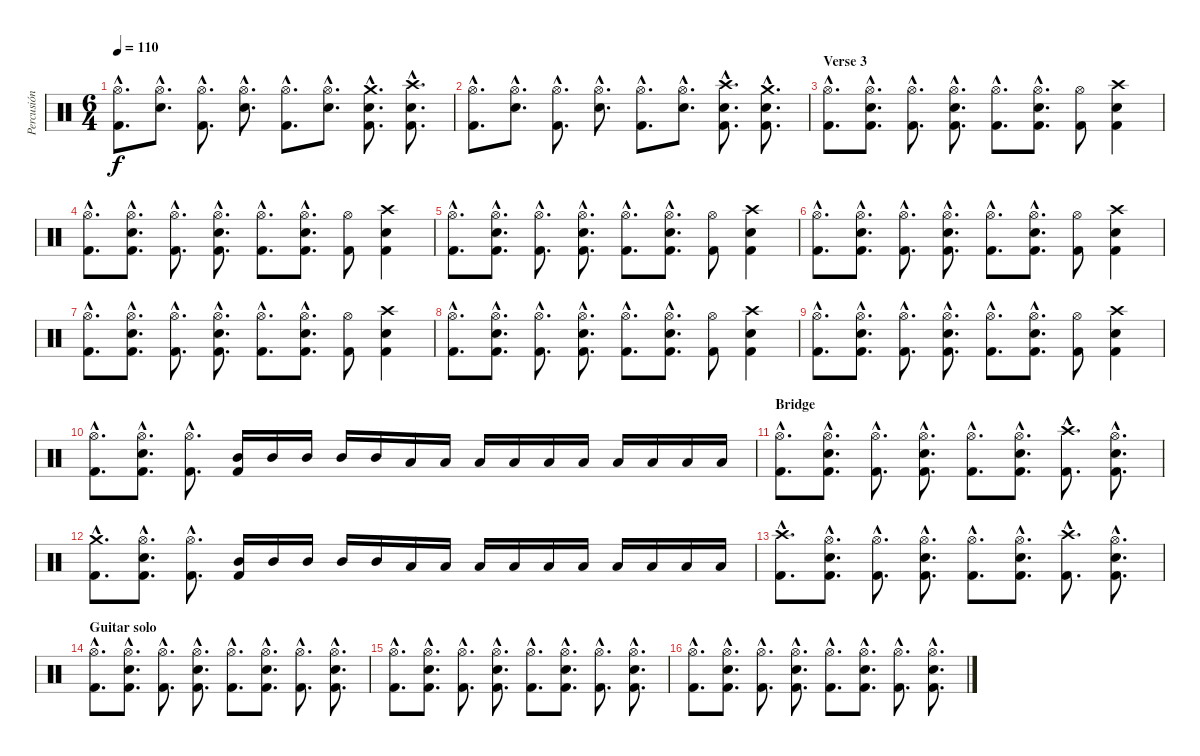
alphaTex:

\track ("Percusión" "Percusión") {instrument percussion}
\staff {score}
\articulation defaults
\ts (6 4)
\tempo 110
\clef neutral
\ks c
("Hi-Hat (open)"{hac} "Kick (hit) 2"{hac}).8{d dy f} ("Hi-Hat (open)"{hac} "Snare (hit) 2"{hac}).8{d} ("Hi-Hat (open)"{hac} "Kick (hit) 2"{hac}).8{d} ("Hi-Hat (open)"{hac} "Snare (hit) 2"{hac}).8{d} ("Hi-Hat (open)"{hac} "Kick (hit) 2"{hac}).8{d} ("Hi-Hat (open)"{hac} "Snare (hit) 2"{hac}).8{d} ("Crash medium (hit)"{hac} "Snare (hit) 2"{hac} "Kick (hit) 2"{hac}).8{d} ("Crash high (hit)"{hac} "Snare (hit) 2"{hac} "Kick (hit) 2"{hac}).8{d} |
("Hi-Hat (open)"{hac} "Kick (hit) 2"{hac}).8{d} ("Hi-Hat (open)"{hac} "Snare (hit) 2"{hac}).8{d} ("Hi-Hat (open)"{hac} "Kick (hit) 2"{hac}).8{d} ("Hi-Hat (open)"{hac} "Snare (hit) 2"{hac}).8{d} ("Hi-Hat (open)"{hac} "Kick (hit) 2"{hac}).8{d} ("Hi-Hat (open)"{hac} "Snare (hit) 2"{hac}).8{d} ("Crash high (hit)"{hac} "Snare (hit) 2"{hac} "Kick (hit) 2"{hac}).8{d} ("Crash medium (hit)"{hac} "Snare (hit) 2"{hac} "Kick (hit) 2"{hac}).8{d} |
\section ("" "Verse 3")
("Hi-Hat (open)"{hac} "Kick (hit) 2"{hac}).8{d} ("Hi-Hat (open)"{hac} "Snare (hit) 2"{hac} "Kick (hit) 2"{hac}).8{d} ("Hi-Hat (open)"{hac} "Kick (hit) 2"{hac}).8{d} ("Hi-Hat (open)"{hac} "Snare (hit) 2"{hac} "Kick (hit) 2"{hac}).8{d} ("Hi-Hat (open)"{hac} "Kick (hit) 2"{hac}).8{d} ("Hi-Hat (open)"{hac} "Snare (hit) 2"{hac} "Kick (hit) 2"{hac}).8{d} ("Hi-Hat (open)" "Kick (hit) 2").8 ("Crash high (hit)" "Snare (hit) 2" "Kick (hit) 2").4 |
("Hi-Hat (open)"{hac} "Kick (hit) 2"{hac}).8{d} ("Hi-Hat (open)"{hac} "Snare (hit) 2"{hac} "Kick (hit) 2"{hac}).8{d} ("Hi-Hat (open)"{hac} "Kick (hit) 2"{hac}).8{d} ("Hi-Hat (open)"{hac} "Snare (hit) 2"{hac} "Kick (hit) 2"{hac}).8{d} ("Hi-Hat (open)"{hac} "Kick (hit) 2"{hac}).8{d} ("Hi-Hat (open)"{hac} "Snare (hit) 2"{hac} "Kick (hit) 2"{hac}).8{d} ("Hi-Hat (open)" "Kick (hit) 2").8 ("Crash high (hit)" "Snare (hit) 2" "Kick (hit) 2").4 |
("Hi-Hat (open)"{hac} "Kick (hit) 2"{hac}).8{d} ("Hi-Hat (open)"{hac} "Snare (hit) 2"{hac} "Kick (hit) 2"{hac}).8{d} ("Hi-Hat (open)"{hac} "Kick (hit) 2"{hac}).8{d} ("Hi-Hat (open)"{hac} "Snare (hit) 2"{hac} "Kick (hit) 2"{hac}).8{d} ("Hi-Hat (open)"{hac} "Kick (hit) 2"{hac}).8{d} ("Hi-Hat (open)"{hac} "Snare (hit) 2"{hac} "Kick (hit) 2"{hac}).8{d} ("Hi-Hat (open)" "Kick (hit) 2").8 ("Crash high (hit)" "Snare (hit) 2" "Kick (hit) 2").4 |
("Hi-Hat (open)"{hac} "Kick (hit) 2"{hac}).8{d} ("Hi-Hat (open)"{hac} "Snare (hit) 2"{hac} "Kick (hit) 2"{hac}).8{d} ("Hi-Hat (open)"{hac} "Kick (hit) 2"{hac}).8{d} ("Hi-Hat (open)"{hac} "Snare (hit) 2"{hac} "Kick (hit) 2"{hac}).8{d} ("Hi-Hat (open)"{hac} "Kick (hit) 2"{hac}).8{d} ("Hi-Hat (open)"{hac} "Snare (hit) 2"{hac} "Kick (hit) 2"{hac}).8{d} ("Hi-Hat (open)" "Kick (hit) 2").8 ("Crash high (hit)" "Snare (hit) 2" "Kick (hit) 2").4 |
("Hi-Hat (open)"{hac} "Kick (hit) 2"{hac}).8{d} ("Hi-Hat (open)"{hac} "Snare (hit) 2"{hac} "Kick (hit) 2"{hac}).8{d} ("Hi-Hat (open)"{hac} "Kick (hit) 2"{hac}).8{d} ("Hi-Hat (open)"{hac} "Snare (hit) 2"{hac} "Kick (hit) 2"{hac}).8{d} ("Hi-Hat (open)"{hac} "Kick (hit) 2"{hac}).8{d} ("Hi-Hat (open)"{hac} "Snare (hit) 2"{hac} "Kick (hit) 2"{hac}).8{d} ("Hi-Hat (open)" "Kick (hit) 2").8 ("Crash high (hit)" "Snare (hit) 2" "Kick (hit) 2").4 |
("Hi-Hat (open)"{hac} "Kick (hit) 2"{hac}).8{d} ("Hi-Hat (open)"{hac} "Snare (hit) 2"{hac} "Kick (hit) 2"{hac}).8{d} ("Hi-Hat (open)"{hac} "Kick (hit) 2"{hac}).8{d} ("Hi-Hat (open)"{hac} "Snare (hit) 2"{hac} "Kick (hit) 2"{hac}).8{d} ("Hi-Hat (open)"{hac} "Kick (hit) 2"{hac}).8{d} ("Hi-Hat (open)"{hac} "Snare (hit) 2"{hac} "Kick (hit) 2"{hac}).8{d} ("Hi-Hat (open)" "Kick (hit) 2").8 ("Crash high (hit)" "Snare (hit) 2" "Kick (hit) 2").4 |
("Hi-Hat (open)"{hac} "Kick (hit) 2"{hac}).8{d} ("Hi-Hat (open)"{hac} "Snare (hit) 2"{hac} "Kick (hit) 2"{hac}).8{d} ("Hi-Hat (open)"{hac} "Kick (hit) 2"{hac}).8{d} ("Hi-Hat (open)"{hac} "Snare (hit) 2"{hac} "Kick (hit) 2"{hac}).8{d} ("Hi-Hat (open)"{hac} "Kick (hit) 2"{hac}).8{d} ("Hi-Hat (open)"{hac} "Snare (hit) 2"{hac} "Kick (hit) 2"{hac}).8{d} ("Hi-Hat (open)" "Kick (hit) 2").8 ("Crash high (hit)" "Snare (hit) 2" "Kick (hit) 2").4 |
("Hi-Hat (open)"{hac} "Kick (hit) 2"{hac}).8{d} ("Hi-Hat (open)"{hac} "Snare (hit) 2"{hac} "Kick (hit) 2"{hac}).8{d} ("Hi-Hat (open)"{hac} "Kick (hit) 2"{hac}).8{d} ("Mid Tom (hit)" "Kick (hit) 2").16 "Mid Tom (hit)".16 "Mid Tom (hit)".16 "Mid Tom (hit)".16 "Mid Tom (hit)".16 "Low Tom (hit)".16 "Low Tom (hit)".16 "Low Tom (hit)".16 "Low Tom (hit)".16 "Low Tom (hit)".16 "Low Tom (hit)".16 "Low Tom (hit)".16 "Low Floor Tom (hit)".16 "Low Floor Tom (hit)".16 "Low Floor Tom (hit)".16 |
\section ("" "Bridge")
("Hi-Hat (open)"{hac} "Kick (hit) 2"{hac}).8{d} ("Hi-Hat (open)"{hac} "Snare (hit) 2"{hac} "Kick (hit) 2"{hac}).8{d} ("Hi-Hat (open)"{hac} "Kick (hit) 2"{hac}).8{d} ("Hi-Hat (open)"{hac} "Snare (hit) 2"{hac} "Kick (hit) 2"{hac}).8{d} ("Hi-Hat (open)"{hac} "Kick (hit) 2"{hac}).8{d} ("Hi-Hat (open)"{hac} "Snare (hit) 2"{hac} "Kick (hit) 2"{hac}).8{d} ("Crash high (hit)"{hac} "Kick (hit) 2"{hac}).8{d} ("Hi-Hat (open)"{hac} "Snare (hit) 2"{hac} "Kick (hit) 2"{hac}).8{d} |
("Crash medium (hit)"{hac} "Kick (hit) 2"{hac}).8{d} ("Hi-Hat (open)"{hac} "Snare (hit) 2"{hac} "Kick (hit) 2"{hac}).8{d} ("Hi-Hat (open)"{hac} "Kick (hit) 2"{hac}).8{d} ("Mid Tom (hit)" "Kick (hit) 2").16 "Mid Tom (hit)".16 "Mid Tom (hit)".16 "Mid Tom (hit)".16 "Mid Tom (hit)".16 "Low Tom (hit)".16 "Low Tom (hit)".16 "Low Tom (hit)".16 "Low Tom (hit)".16 "Low Tom (hit)".16 "Low Tom (hit)".16 "Low Tom (hit)".16 "Low Floor Tom (hit)".16 "Low Floor Tom (hit)".16 "Low Floor Tom (hit)".16 |
("Crash high (hit)"{hac} "Kick (hit) 2"{hac}).8{d} ("Hi-Hat (open)"{hac} "Snare (hit) 2"{hac} "Kick (hit) 2"{hac}).8{d} ("Hi-Hat (open)"{hac} "Kick (hit) 2"{hac}).8{d} ("Hi-Hat (open)"{hac} "Snare (hit) 2"{hac} "Kick (hit) 2"{hac}).8{d} ("Hi-Hat (open)"{hac} "Kick (hit) 2"{hac}).8{d} ("Hi-Hat (open)"{hac} "Snare (hit) 2"{hac} "Kick (hit) 2"{hac}).8{d} ("Crash high (hit)"{hac} "Kick (hit) 2"{hac}).8{d} ("Hi-Hat (open)"{hac} "Snare (hit) 2"{hac} "Kick (hit) 2"{hac}).8{d} |
\section ("" "Guitar solo")
("Hi-Hat (open)"{hac} "Kick (hit) 2"{hac}).8{d} ("Hi-Hat (open)"{hac} "Snare (hit) 2"{hac} "Kick (hit) 2"{hac}).8{d} ("Hi-Hat (open)"{hac} "Kick (hit) 2"{hac}).8{d} ("Hi-Hat (open)"{hac} "Snare (hit) 2"{hac} "Kick (hit) 2"{hac}).8{d} ("Hi-Hat (open)"{hac} "Kick (hit) 2"{hac}).8{d} ("Hi-Hat (open)"{hac} "Snare (hit) 2"{hac} "Kick (hit) 2"{hac}).8{d} ("Hi-Hat (open)"{hac} "Kick (hit) 2"{hac}).8{d} ("Hi-Hat (open)"{hac} "Snare (hit) 2"{hac} "Kick (hit) 2"{hac}).8{d} |
("Hi-Hat (open)"{hac} "Kick (hit) 2"{hac}).8{d} ("Hi-Hat (open)"{hac} "Snare (hit) 2"{hac} "Kick (hit) 2"{hac}).8{d} ("Hi-Hat (open)"{hac} "Kick (hit) 2"{hac}).8{d} ("Hi-Hat (open)"{hac} "Snare (hit) 2"{hac} "Kick (hit) 2"{hac}).8{d} ("Hi-Hat (open)"{hac} "Kick (hit) 2"{hac}).8{d} ("Hi-Hat (open)"{hac} "Snare (hit) 2"{hac} "Kick (hit) 2"{hac}).8{d} ("Hi-Hat (open)"{hac} "Kick (hit) 2"{hac}).8{d} ("Hi-Hat (open)"{hac} "Snare (hit) 2"{hac} "Kick (hit) 2"{hac}).8{d} |
("Hi-Hat (open)"{hac} "Kick (hit) 2"{hac}).8{d} ("Hi-Hat (open)"{hac} "Snare (hit) 2"{hac} "Kick (hit) 2"{hac}).8{d} ("Hi-Hat (open)"{hac} "Kick (hit) 2"{hac}).8{d} ("Hi-Hat (open)"{hac} "Snare (hit) 2"{hac} "Kick (hit) 2"{hac}).8{d} ("Hi-Hat (open)"{hac} "Kick (hit) 2"{hac}).8{d} ("Hi-Hat (open)"{hac} "Snare (hit) 2"{hac} "Kick (hit) 2"{hac}).8{d} ("Hi-Hat (open)"{hac} "Kick (hit) 2"{hac}).8{d} ("Hi-Hat (open)"{hac} "Snare (hit) 2"{hac} "Kick (hit) 2"{hac}).8{d}
